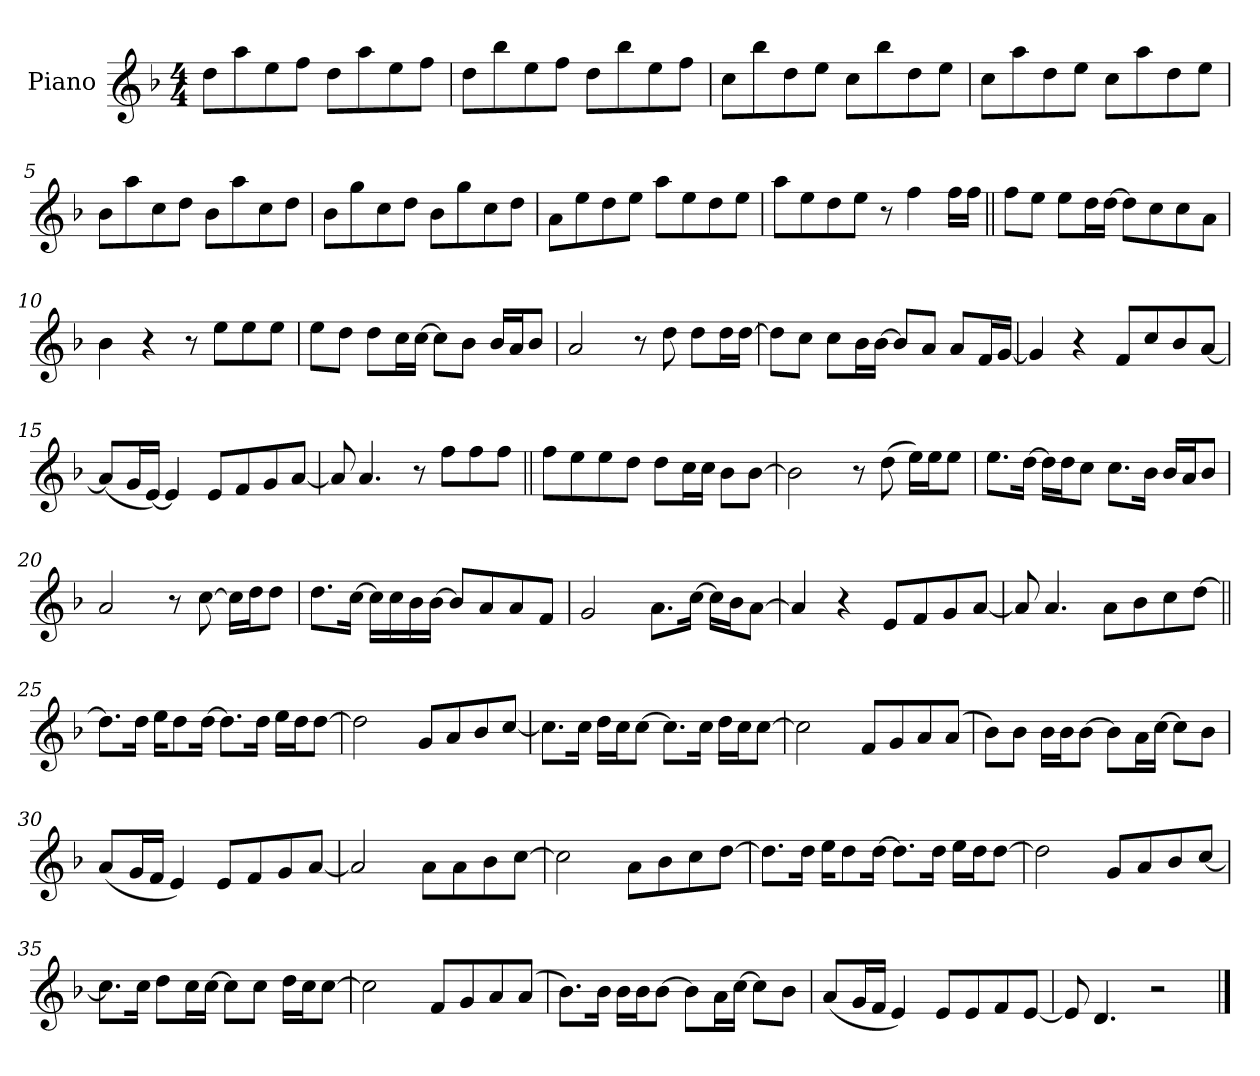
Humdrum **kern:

**kern
*part1
*staff1
*I"Piano
*I'Pno.
*clefG2
*k[b-]
*M4/4
*MM94
=1
8dd!L
8aa!
8ee!
8ff!J
8dd!L
8aa!
8ee!
8ff!J
=2
8dd!L
8bb-!
8ee!
8ff!J
8dd!L
8bb-!
8ee!
8ff!J
=3
8cc!L
8bb-!
8dd!
8ee!J
8cc!L
8bb-!
8dd!
8ee!J
=4
8cc!L
8aa!
8dd!
8ee!J
8cc!L
8aa!
8dd!
8ee!J
=5
8b-!L
8aa!
8cc!
8dd!J
8b-!L
8aa!
8cc!
8dd!J
=6
8b-!L
8gg!
8cc!
8dd!J
8b-!L
8gg!
8cc!
8dd!J
=7
8a!L
8ee!
8dd!
8ee!J
8aa!L
8ee!
8dd!
8ee!J
=8
8aa!L
8ee!
8dd!
8ee!J
8r
4ff
16ffLL
16ffJJ
=9||
8ffL
8eeJ
8eeL
16ddL
[16ddJJ
8ddL]
8cc
8cc
8aJ
=10
4b-
4r
8r
8eeL
8ee
8eeJ
=11
8eeL
8ddJ
8ddL
16ccL
[16ccJJ
8ccL]
8b-J
16b-LL
16aJ
8b-J
=12
2a
8r
8dd
8ddL
16ddL
[16ddJJ
=13
8ddL]
8ccJ
8ccL
16b-L
[16b-JJ
8b-L]
8aJ
8aL
16fL
[16gJJ
=14
4g]
4r
8fL
8cc
8b-
[8aJ
=15
(8aL]
16gL
[16eJJ)
4e]
8eL
8f
8g
[8aJ
=16
8a]
4.a
8r
8ffL
8ff
8ffJ
=17||
8ffL
8ee
8ee
8ddJ
8ddL
16ccL
16ccJJ
8b-L
[8b-J
=18
2b-]
8r
(8dd
16eeLL)
16eeJ
8eeJ
=19
8.eeL
[16ddJk
16ddLL]
16ddJ
8ccJ
8.ccL
16b-Jk
16b-LL
16aJ
8b-J
=20
2a
8r
[8cc
16ccLL]
16ddJ
8ddJ
=21
8.ddL
[16ccJk
16ccLL]
16cc
16b-
[16b-JJ
8b-L]
8a
8a
8fJ
=22
2g
8.aL
[16ccJk
16ccLL]
16b-J
[8aJ
=23
4a]
4r
8eL
8f
8g
[8aJ
=24
8a]
4.a
8aL
8b-
8cc
[8ddJ
=25||
8.ddL]
16ddJk
16eeKL
8dd
[16ddJk
8.ddL]
16ddJk
16eeLL
16ddJ
[8ddJ
=26
2dd]
8gL
8a
8b-
[8ccJ
=27
8.ccL]
16ccJk
16ddLL
16ccJ
[8ccJ
8.ccL]
16ccJk
16ddLL
16ccJ
[8ccJ
=28
2cc]
8fL
8g
8a
(8aJ
=29
8b-L)
8b-J
16b-LL
16b-J
[8b-J
8b-L]
16aL
[16ccJJ
8ccL]
8b-J
=30
(8aL
16gL
16fJJ
4e)
8eL
8f
8g
[8aJ
=31
2a]
8aL
8a
8b-
[8ccJ
=32
2cc]
8aL
8b-
8cc
[8ddJ
=33
8.ddL]
16ddJk
16eeKL
8dd
[16ddJk
8.ddL]
16ddJk
16eeLL
16ddJ
[8ddJ
=34
2dd]
8gL
8a
8b-
[8ccJ
=35
8.ccL]
16ccJk
8ddL
16ccL
[16ccJJ
8ccL]
8ccJ
16ddLL
16ccJ
[8ccJ
=36
2cc]
8fL
8g
8a
(8aJ
=37
8.b-L)
16b-Jk
16b-LL
16b-J
[8b-J
8b-L]
16aL
[16ccJJ
8ccL]
8b-J
=38
(8aL
16gL
16fJJ
4e)
8eL
8e
8f
[8eJ
=39
8e]
4.d
2r
==
*-
